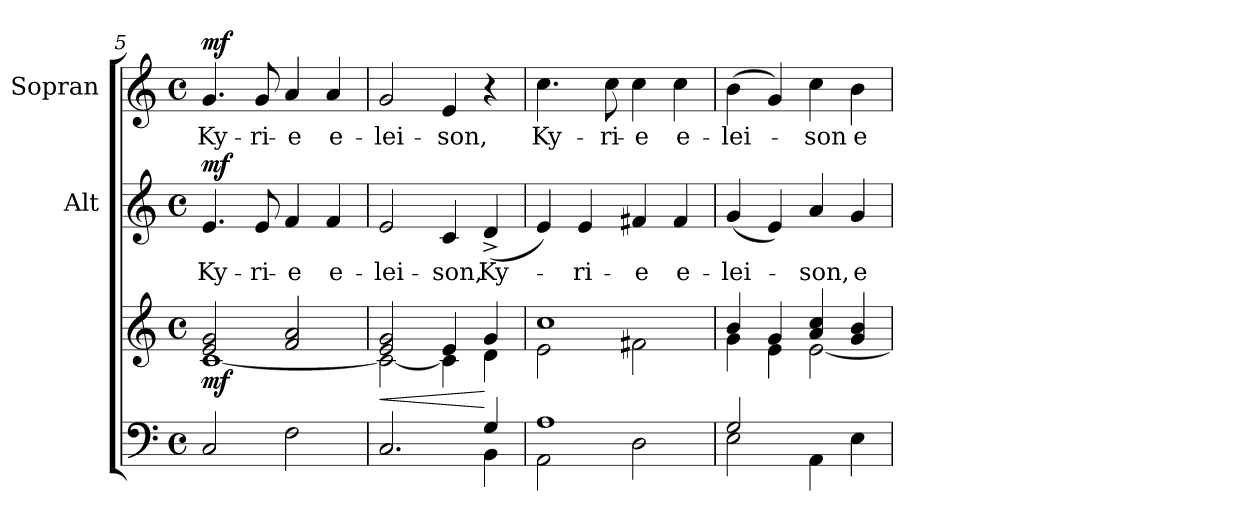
**kern	**kern	**dynam	**kern	**text	**dynam	**kern	**text	**dynam
*part3	*part3	*part3	*part2	*part2	*part2	*part1	*part1	*part1
*staff4	*staff3	*staff3/4	*staff2	*staff2	*staff2	*staff1	*staff1	*staff1
*	*	*	*I"Alt	*	*	*I"Sopran	*	*
*clefF4	*clefG2	*	*clefG2	*	*	*clefG2	*	*
*k[]	*k[]	*	*k[]	*	*	*k[]	*	*
*C:	*C:	*	*C:	*	*	*C:	*	*
*M4/4	*M4/4	*	*M4/4	*	*	*M4/4	*	*
*met(c)	*met(c)	*	*met(c)	*	*	*met(c)	*	*
=5	=5	=5	=5	=5	=5	=5	=5	=5
*	*^	*	*	*	*	*	*	*
!	!	!	!LO:DY:b	!	!LO:LY:b	!LO:DY:a	!	!LO:LY:b	!LO:DY:a
2C/	2e/ 2g/	[<1c	mf	4.e/	Ky-	mf	4.g/	Ky-	mf
!	!	!	!	!	!LO:LY:b	!	!	!LO:LY:b	!
.	.	.	.	8e/	-ri-	.	8g/	-ri-	.
!	!	!	!	!	!LO:LY:b	!	!	!LO:LY:b	!
2F\	2f/ 2a/	.	.	4f/	-e	.	4a/	-e	.
!	!	!	!	!	!LO:LY:b	!	!	!LO:LY:b	!
.	.	.	.	4f/	e-	.	4a/	e-	.
=6	=6	=6	=6	=6	=6	=6	=6	=6	=6
*^	*	*	*	*	*	*	*	*	*
!	!	!	!	!LO:HP:b	!	!LO:LY:b	!	!	!LO:LY:b	!
2.C/	2.ryy	2e/ 2g/	2c\_	<	2e/	-lei-	.	2g/	-lei-	.
!	!	!	!	!	!	!LO:LY:b	!	!	!LO:LY:b	!
.	.	4e/	4c\]	.	4c/	-son,	.	4e/	-son,	.
!	!	!	!	!	!	!LO:LY:b	!	!	!	!
4G/	4BB\	4g/	4d\	[	(<4d^>/	Ky-	.	4r	.	.
!!LO:LB:g=z
=7	=7	=7	=7	=7	=7	=7	=7	=7	=7	=7
!	!	!	!	!	!	!	!	!	!LO:LY:b	!
1A	2AA\	1cc	2e\	.	4e/)	.	.	4.cc\	Ky-	.
!	!	!	!	!	!	!LO:LY:b	!	!	!	!
.	.	.	.	.	4e/	-ri-	.	.	.	.
!	!	!	!	!	!	!	!	!	!LO:LY:b	!
.	.	.	.	.	.	.	.	8cc\	-ri-	.
!	!	!	!	!	!	!LO:LY:b	!	!	!LO:LY:b	!
.	2D\	.	2f#X\	.	4f#X/	-e	.	4cc\	-e	.
!	!	!	!	!	!	!LO:LY:b	!	!	!LO:LY:b	!
.	.	.	.	.	4f#/	e-	.	4cc\	e-	.
=8	=8	=8	=8	=8	=8	=8	=8	=8	=8	=8
!	!	!	!	!	!	!LO:LY:b	!	!	!LO:LY:b	!
2G/	2E\	4b/	4g\	.	(<4g/	-lei-	.	(>4b\	-lei-	.
.	.	4g/	4e\	.	4e/)	.	.	4g/)	.	.
!	!	!	!	!	!	!LO:LY:b	!	!	!LO:LY:b	!
2ryy	4AA\	4a/ 4cc/	[<2e\	.	4a/	-son,	.	4cc\	-son	.
!	!	!	!	!	!	!LO:LY:b	!	!	!LO:LY:b	!
.	4E\	4g/ 4b/	.	.	4g/	e-	.	4b\	e-	.
*v	*v	*	*	*	*	*	*	*	*	*
*	*v	*v	*	*	*	*	*	*	*
=	=	=	=	=	=	=	=	=
*-	*-	*-	*-	*-	*-	*-	*-	*-
